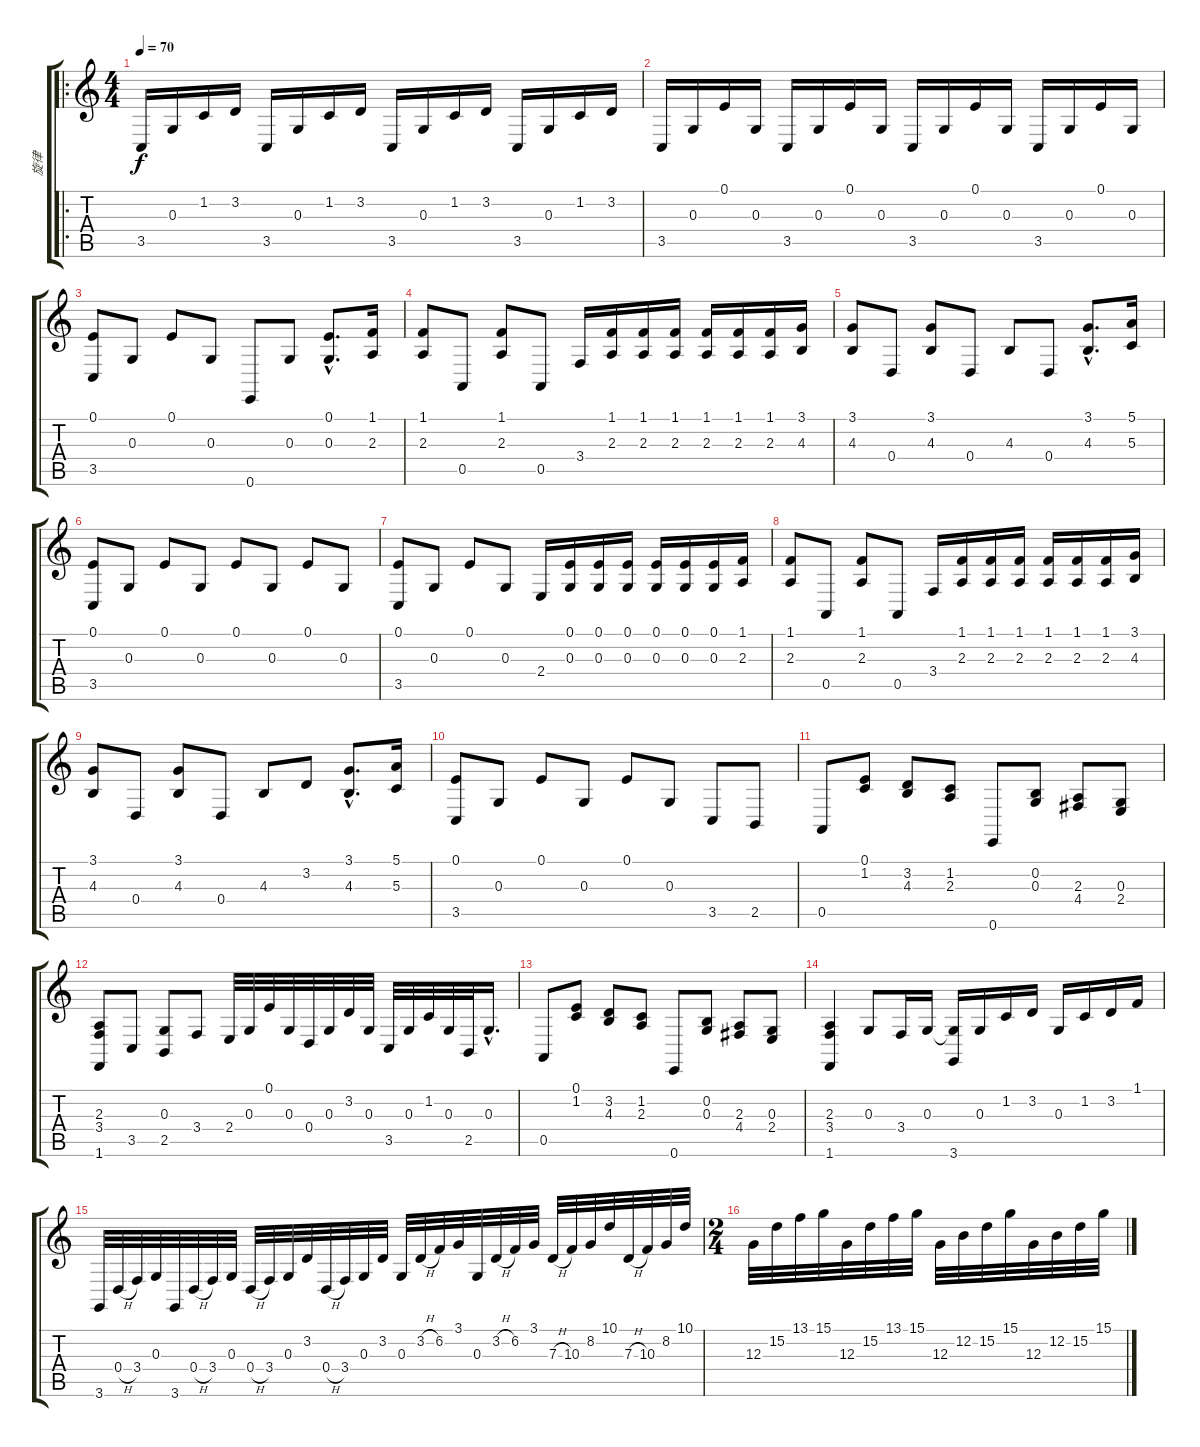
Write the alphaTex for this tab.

\track ("旋律" "旋律") {instrument brightacousticpiano}
\staff {score tabs}
\tuning (E4 B3 G3 D3 A2 E2) {hide}
\ro
\ts (4 4)
\tempo 70
\clef g2
\ks c
3.5.16{dy f instrument brightacousticpiano} 0.3.16 1.2.16 3.2.16 3.5.16 0.3.16 1.2.16 3.2.16 3.5.16 0.3.16 1.2.16 3.2.16 3.5.16 0.3.16 1.2.16 3.2.16 |
3.5.16 0.3.16 0.1.16 0.3.16 3.5.16 0.3.16 0.1.16 0.3.16 3.5.16 0.3.16 0.1.16 0.3.16 3.5.16 0.3.16 0.1.16 0.3.16 |
(0.1 3.5).8 0.3.8 0.1.8 0.3.8 0.6.8 0.3.8 (0.1{hac} 0.3{hac}).8{d} (1.1 2.3).16 |
(1.1 2.3).8 0.5.8 (1.1 2.3).8 0.5.8 3.4.16 (1.1 2.3).16 (1.1 2.3).16 (1.1 2.3).16 (1.1 2.3).16 (1.1 2.3).16 (1.1 2.3).16 (3.1 4.3).16 |
(3.1 4.3).8 0.4.8 (3.1 4.3).8 0.4.8 4.3.8 0.4.8 (3.1{hac} 4.3{hac}).8{d} (5.1 5.3).16 |
(0.1 3.5).8 0.3.8 0.1.8 0.3.8 0.1.8 0.3.8 0.1.8 0.3.8 |
(0.1 3.5).8 0.3.8 0.1.8 0.3.8 2.4.16 (0.1 0.3).16 (0.1 0.3).16 (0.1 0.3).16 (0.1 0.3).16 (0.1 0.3).16 (0.1 0.3).16 (1.1 2.3).16 |
(1.1 2.3).8 0.5.8 (1.1 2.3).8 0.5.8 3.4.16 (1.1 2.3).16 (1.1 2.3).16 (1.1 2.3).16 (1.1 2.3).16 (1.1 2.3).16 (1.1 2.3).16 (3.1 4.3).16 |
(3.1 4.3).8 0.4.8 (3.1 4.3).8 0.4.8 4.3.8 3.2.8 (3.1{hac} 4.3{hac}).8{d} (5.1 5.3).16 |
(0.1 3.5).8 0.3.8 0.1.8 0.3.8 0.1.8 0.3.8 3.5.8 2.5.8 |
0.5.8 (0.1 1.2).8 (3.2 4.3).8 (1.2 2.3).8 0.6.8 (0.2 0.3).8 (2.3 4.4).8 (0.3 2.4).8 |
(2.3 3.4 1.6).8 3.5.8 (0.3 2.5).8 3.4.8 2.4.32 0.3.32 0.1.32 0.3.32 0.4.32 0.3.32 3.2.32 0.3.32 3.5.32 0.3.32 1.2.32 0.3.32 2.5.32 0.3{hac}.16{d} |
0.5.8 (0.1 1.2).8 (3.2 4.3).8 (1.2 2.3).8 0.6.8 (0.2 0.3).8 (2.3 4.4).8 (0.3 2.4).8 |
(2.3 3.4 1.6).4 0.3.8 3.4.16 0.3.16 (0.3{t} 3.6).16 0.3.16 1.2.16 3.2.16 0.3.16 1.2.16 3.2.16 1.1.16 |
3.6.32 0.4{h}.32 3.4.32 0.3.32 3.6.32 0.4{h}.32 3.4.32 0.3.32 0.4{h}.32 3.4.32 0.3.32 3.2.32 0.4{h}.32 3.4.32 0.3.32 3.2.32 0.3.32 3.2{h}.32 6.2.32 3.1.32 0.3.32 3.2{h}.32 6.2.32 3.1.32 7.3{h}.32 10.3.32 8.2.32 10.1.32 7.3{h}.32 10.3.32 8.2.32 10.1.32 |
\ts (2 4)
12.3.32 15.2.32 13.1.32 15.1.32 12.3.32 15.2.32 13.1.32 15.1.32 12.3.32 12.2.32 15.2.32 15.1.32 12.3.32 12.2.32 15.2.32 15.1.32
